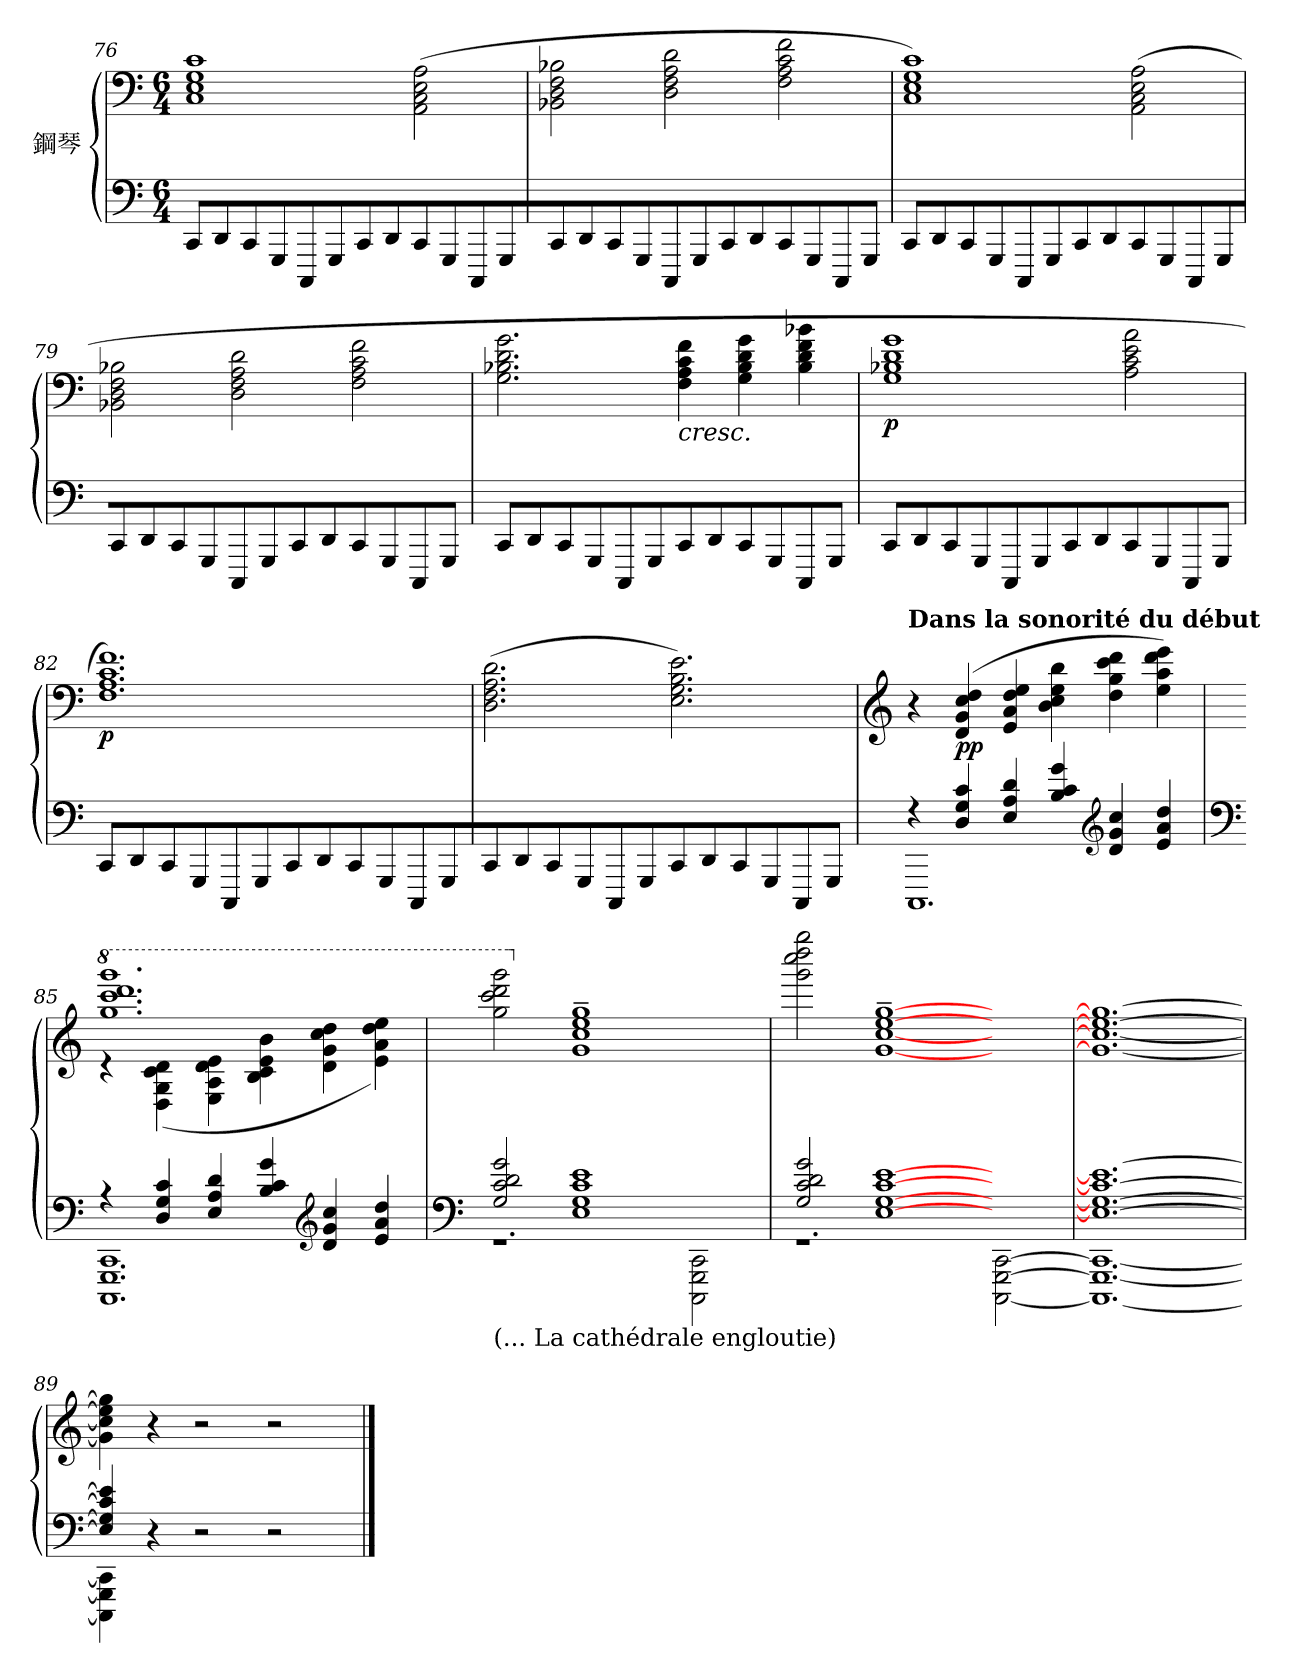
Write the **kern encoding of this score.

**kern	**kern	**dynam
*part1	*part1	*part1
*staff2	*staff1	*staff1/2
*I"鋼琴	*	*
*clefF4	*clefF4	*
*k[]	*k[]	*
*M6/4	*M6/4	*
=76	=76	=76
8CC/L	1C 1E 1G 1c	.
8DD/	.	.
8CC/	.	.
8GGG/	.	.
8CCC/	.	.
8GGG/	.	.
8CC/	.	.
8DD/	.	.
8CC/	(>2AA\ 2C\ 2E\ 2A\	.
8GGG/	.	.
8CCC/	.	.
8GGG/	.	.
=77	=77	=77
8CC/	2BB-X\ 2D\ 2F\ 2B-X\	.
8DD/	.	.
8CC/	.	.
8GGG/	.	.
8CCC/	2D\ 2F\ 2A\ 2d\	.
8GGG/	.	.
8CC/	.	.
8DD/	.	.
8CC/	2F\ 2A\ 2c\ 2f\	.
8GGG/	.	.
8CCC/	.	.
8GGG/J	.	.
!!LO:LB:g=z
=78	=78	=78
8CC/L	1C 1E 1G 1c)	.
8DD/	.	.
8CC/	.	.
8GGG/	.	.
8CCC/	.	.
8GGG/	.	.
8CC/	.	.
8DD/	.	.
8CC/	(>2AA\ 2C\ 2E\ 2A\	.
8GGG/	.	.
8CCC/	.	.
8GGG/	.	.
=79	=79	=79
8CC/	2BB-X\ 2D\ 2F\ 2B-X\	.
8DD/	.	.
8CC/	.	.
8GGG/	.	.
8CCC/	2D\ 2F\ 2A\ 2d\	.
8GGG/	.	.
8CC/	.	.
8DD/	.	.
8CC/	2F\ 2A\ 2c\ 2f\	.
8GGG/	.	.
8CCC/	.	.
8GGG/J	.	.
=80	=80	=80
8CC/L	2.G\ 2.B-X\ 2.d\ 2.g\	.
8DD/	.	.
8CC/	.	.
8GGG/	.	.
8CCC/	.	.
8GGG/	.	.
!	!	!LO:HP:b
8CC/	4F\ 4A\ 4c\ 4f\	<
8DD/	.	.
8CC/	4G\ 4B-\ 4d\ 4g\	.
8GGG/	.	.
8CCC/	4B-\ 4d\ 4f\ 4b-X\	.
8GGG/J	.	.
!!LO:LB:g=z
=81	=81	=81
!	!	!LO:DY:b
8CC/L	1G 1B-X 1d 1g	p
8DD/	.	.
8CC/	.	.
8GGG/	.	.
8CCC/	.	.
8GGG/	.	.
8CC/	.	.
8DD/	.	.
8CC/	2A\ 2c\ 2e\ 2a\	.
8GGG/	.	.
8CCC/	.	.
8GGG/J	.	.
.	.	[
=82	=82	=82
!	!	!LO:DY:b
8CC/L	1.F 1.A 1.c 1.f)	p
8DD/	.	.
8CC/	.	.
8GGG/	.	.
8CCC/	.	.
8GGG/	.	.
8CC/	.	.
8DD/	.	.
8CC/	.	.
8GGG/	.	.
8CCC/	.	.
8GGG/	.	.
=83	=83	=83
*	*MM106	*
!	!	!LO:DY:b
!	!	!LO:DY:n=1:b
8CC/	(>2.D\ 2.F\ 2.A\ 2.d\	other-dynamics pp
8DD/	.	.
*	*MM100	*
8CC/	.	.
8GGG/	.	.
*	*MM92	*
8CCC/	.	.
8GGG/	.	.
*	*MM86	*
8CC/	2.E\ 2.G\ 2.B\ 2.e\)	.
8DD/	.	.
*	*MM80	*
8CC/	.	.
*	*MM68	*
8GGG/	.	.
8CCC/	.	.
8GGG/J	.	.
!!LO:LB:g=z
=84	=84	=84
*	*clefG2	*
*^	*	*
!	!	!LO:TX:a:B:t=Dans la sonorité du début	!
4r	1.CCC	4r	.
!	!	!	!LO:DY:b
4D/ 4G/ 4c/	.	(>4d/ 4g/ 4cc/ 4dd/	pp
4E/ 4A/ 4d/	.	4e/ 4a/ 4dd/ 4ee/	.
4B/ 4c/ 4g/	.	4b\ 4cc\ 4ee\ 4bb\	.
*clefG2	*	*	*
4d/ 4g/ 4cc/	.	4dd\ 4gg\ 4ccc\ 4ddd\	.
4e/ 4a/ 4dd/	.	4ee\ 4aa\ 4ddd\ 4eee\)	.
=85	=85	=85	=85
*clefF4	*	*	*
*	*	*8va	*
*	*	*^	*
4r	1.CCC 1.GGG 1.CC	1.ggg 1.cccc 1.dddd 1.gggg	4rdd	.
4D/ 4G/ 4c/	.	.	(<4d\ 4g\ 4cc\ 4dd\	.
4E/ 4A/ 4d/	.	.	4e\ 4a\ 4dd\ 4ee\	.
4B/ 4c/ 4g/	.	.	4b\ 4cc\ 4ee\ 4bb\	.
*clefG2	*	*	*	*
4d/ 4g/ 4cc/	.	.	4dd\ 4gg\ 4ccc\ 4ddd\	.
4e/ 4a/ 4dd/	.	.	4ee\ 4aa\ 4ddd\ 4eee\)	.
*	*	*v	*v	*
=86	=86	=86	=86
*clefF4	*	*	*
*	*	*8va	*
*	*	*MM62	*
*	*	*^	*
!LO:TX:b:t=(... La  cathédrale engloutie)	!	!	!	!
*	*	*v	*v	*
2G/ 2c/ 2d/ 2g/	1.rGG	2ggg\ 2cccc\ 2dddd\ 2gggg\	.
*	*	*X8va	*
*	*	*MM58	*
1E 1G 1c 1e	.	1g~ 1cc~ 1ee~ 1gg~	.
2ryy	2CCC\ 2GGG\ 2CC\	2ryy	.
=87	=87	=87	=87
*	*	*MM54	*
2G/ 2c/ 2d/ 2g/	1.rGG	2ggg\ 2cccc\ 2dddd\ 2gggg\	.
*	*	*X8va	*
*	*	*MM50	*
[1E [1G [1c [1e	.	[1g~ [1cc~ [1ee~ [1gg~	.
2ryy	[2CCC\ [2GGG\ [2CC\	2ryy	.
=88	=88	=88	=88
*	*	*MM108	*
1.E_ 1.G_ 1.c_ 1.e_	1.CCC_ 1.GGG_ 1.CC_	1.g_ 1.cc_ 1.ee_ 1.gg_	.
=89	=89	=89	=89
4E/] 4G/] 4c/] 4e/]	4CCC\] 4GGG\] 4CC\]	4g\] 4cc\] 4ee\] 4gg\]	.
4r	1ryy	4r	.
2r	.	2r	.
2r	.	2r	.
.	4ryy	.	.
*v	*v	*	*
==	==	==
*-	*-	*-
